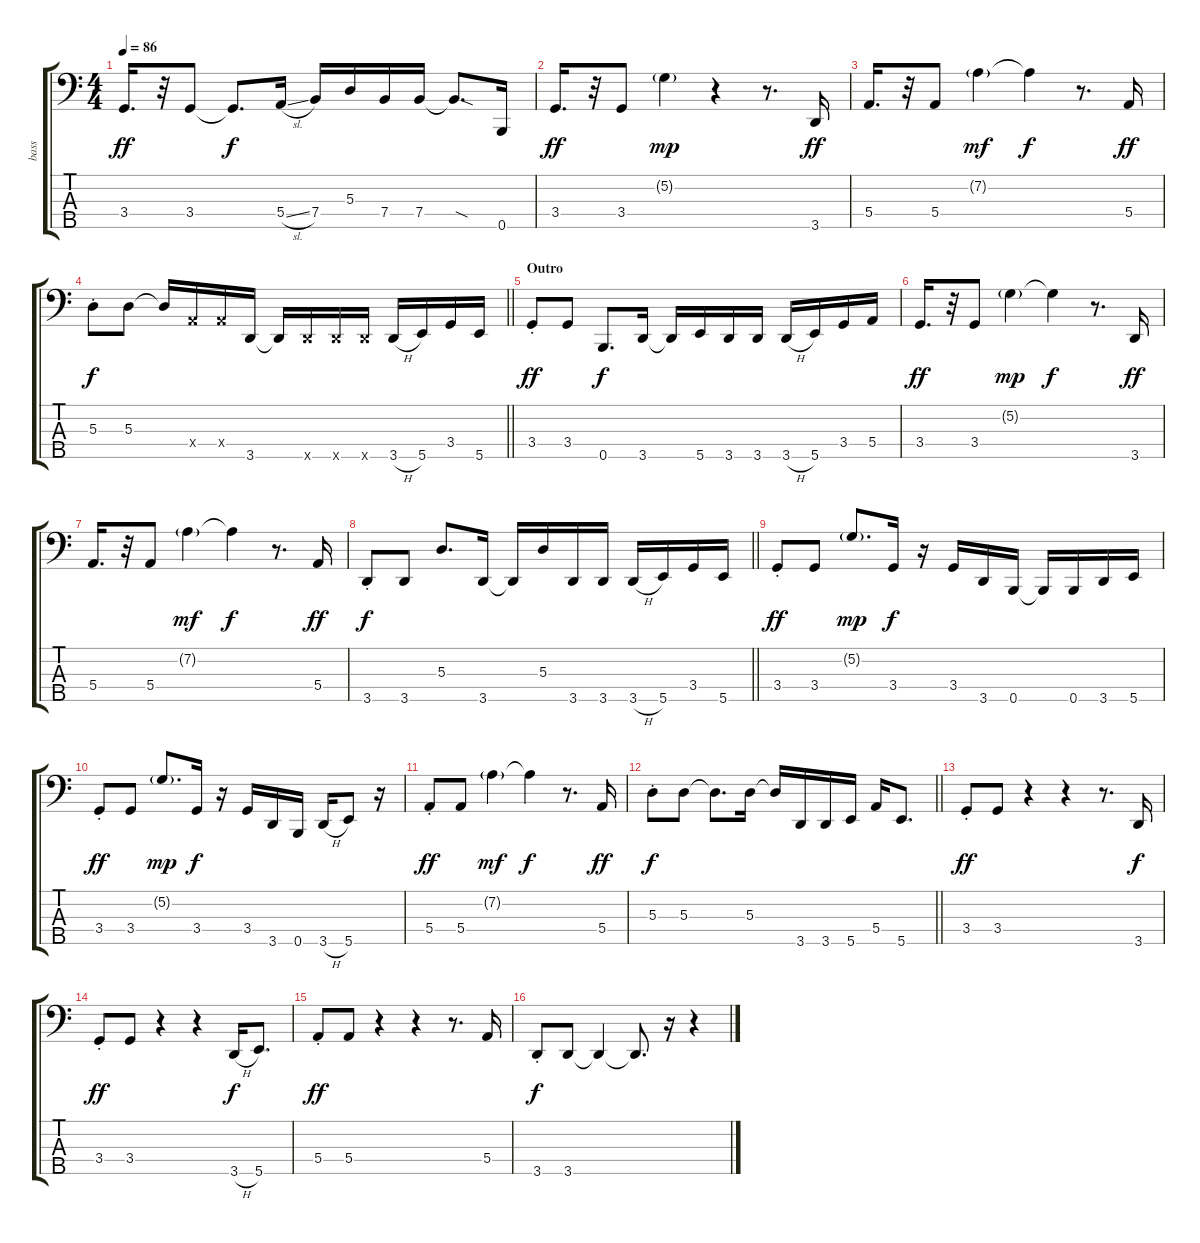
\track ("bass" "bass") {instrument electricbassfinger}
\staff {score tabs}
\tuning (G2 D2 A1 E1 B0) {hide}
\ts (4 4)
\tempo 86
\clef f4
\ks c
3.4.16{d dy ff} r.32 3.4.8 3.4{t}.8{d dy f} 5.4{sl}.16 7.4.16 5.3.16 7.4.16 7.4.16 7.4{sod t}.8{d} 0.5.16 |
3.4.16{d dy ff} r.32 3.4.8 5.2{g}.4{dy mp} r.4 r.8{d} 3.5.16{dy ff} |
5.4.16{d} r.32 5.4.8 7.2{g}.4{dy mf} 7.2{t}.4{dy f} r.8{d} 5.4.16{dy ff} |
\barLineRight lightlight
5.3{st}.8{dy f} 5.3.8 5.3{t}.16 5.4{x}.16 5.4{x}.16 3.5.16 3.5{t}.16 3.5{x}.16 3.5{x}.16 3.5{x}.16 3.5{h}.16 5.5.16 3.4.16 5.5.16 |
\section ("" "Outro")
3.4{st}.8{dy ff} 3.4.8 0.5.8{d dy f} 3.5.16 3.5{t}.16 5.5.16 3.5.16 3.5.16 3.5{h}.16 5.5.16 3.4.16 5.4.16 |
3.4.16{d dy ff} r.32 3.4.8 5.2{g}.4{dy mp} 5.2{t}.4{dy f} r.8{d} 3.5.16{dy ff} |
5.4.16{d} r.32 5.4.8 7.2{g}.4{dy mf} 7.2{t}.4{dy f} r.8{d} 5.4.16{dy ff} |
\barLineRight lightlight
3.5{st}.8{dy f} 3.5.8 5.3.8{d} 3.5.16 3.5{t}.16 5.3.16 3.5.16 3.5.16 3.5{h}.16 5.5.16 3.4.16 5.5.16 |
3.4{st}.8{dy ff} 3.4.8 5.2{g}.8{d dy mp} 3.4.16{dy f} r.16 3.4.16 3.5.16 0.5.16 0.5{t}.16 0.5.16 3.5.16 5.5.16 |
3.4{st}.8{dy ff} 3.4.8 5.2{g}.8{d dy mp} 3.4.16{dy f} r.16 3.4.16 3.5.16 0.5.16 3.5{h}.16 5.5.8 r.16 |
5.4{st}.8{dy ff} 5.4.8 7.2{g}.4{dy mf} 7.2{t}.4{dy f} r.8{d} 5.4.16{dy ff} |
\barLineRight lightlight
5.3{st}.8{dy f} 5.3.8 5.3{t}.8{d} 5.3.16 5.3{t}.16 3.5.16 3.5.16 5.5.16 5.4.16 5.5.8{d} |
3.4{st}.8{dy ff} 3.4.8 r.4 r.4 r.8{d} 3.5.16{dy f} |
3.4{st}.8{dy ff} 3.4.8 r.4 r.4 3.5{h}.16{dy f} 5.5.8{d} |
5.4{st}.8{dy ff} 5.4.8 r.4 r.4 r.8{d} 5.4.16 |
3.5{st}.8{dy f} 3.5.8 3.5{t}.4 3.5{t}.8{d} r.16 r.4
